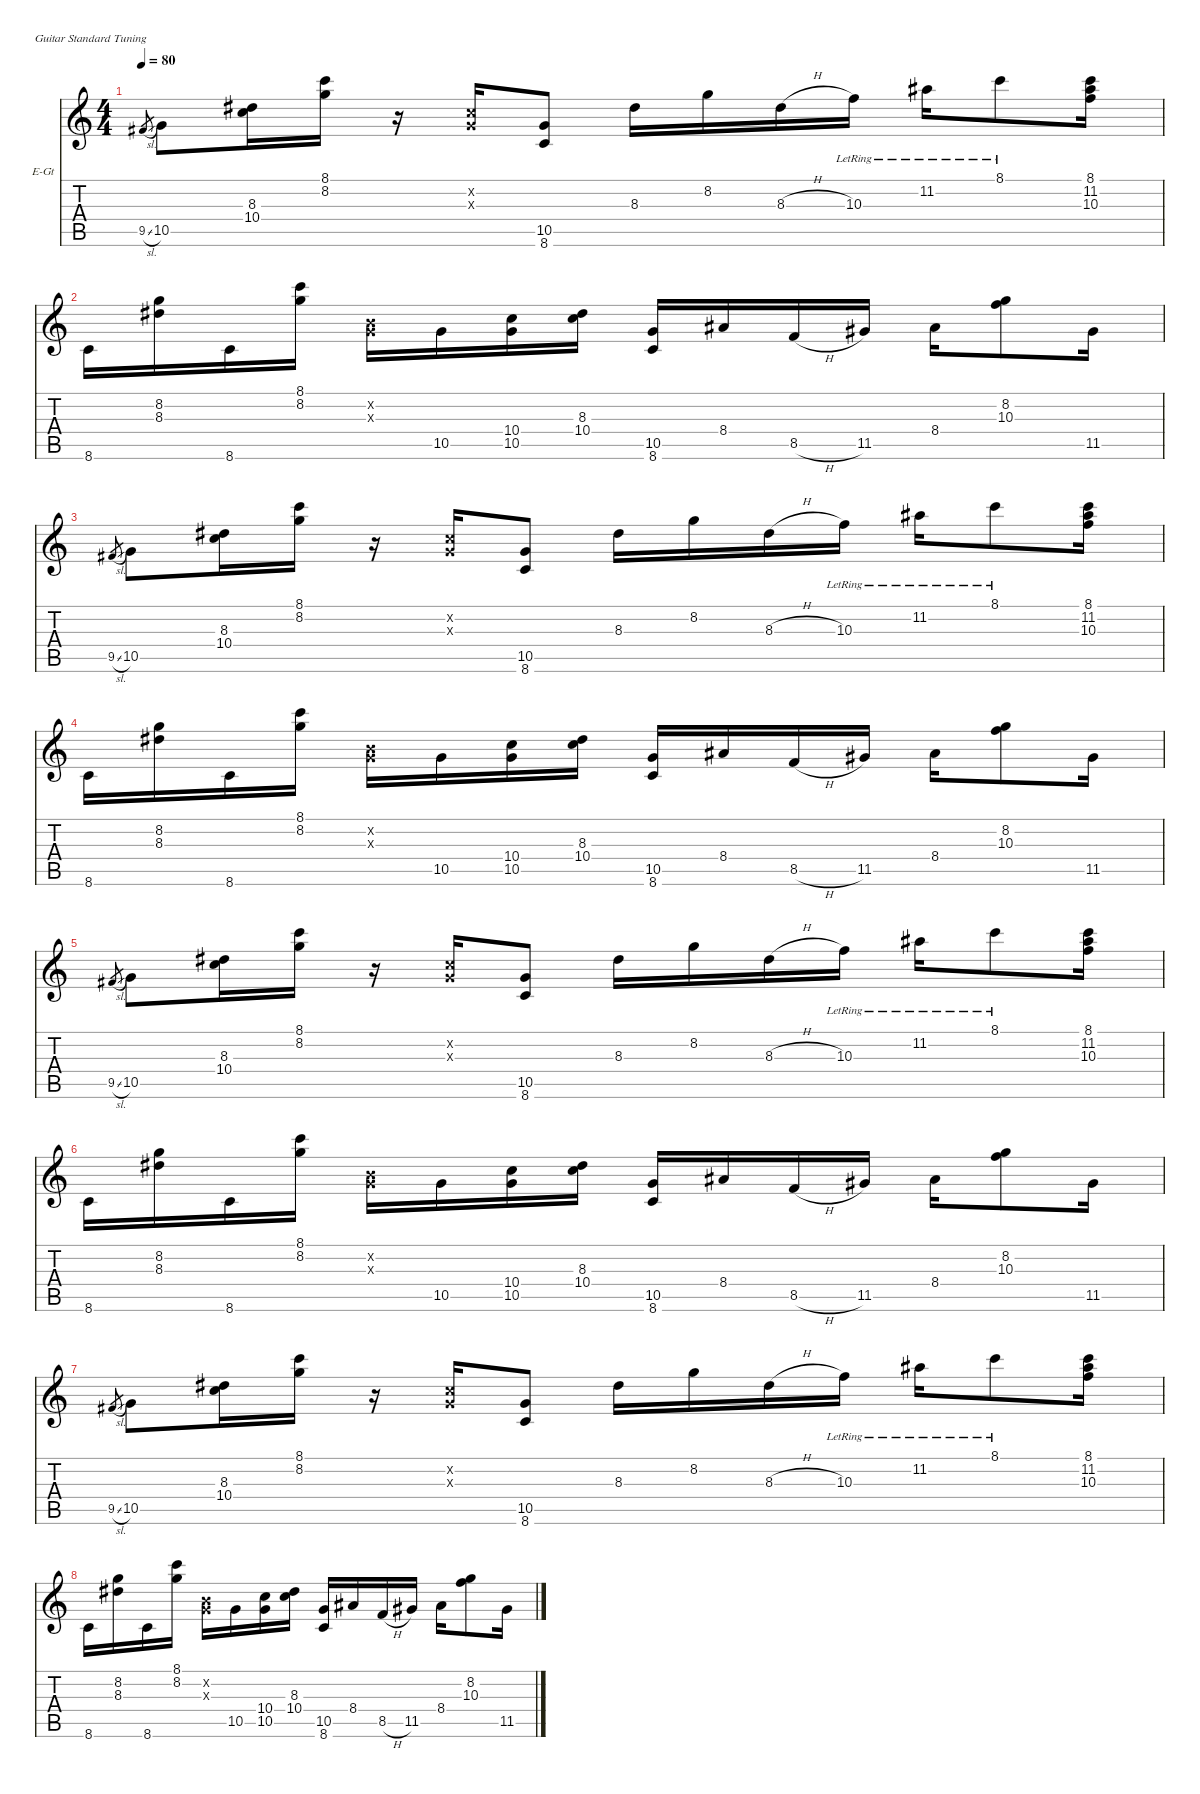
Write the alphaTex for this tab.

\hideDynamics
\bracketExtendMode nobrackets
\firstSystemTrackNameOrientation horizontal
\otherSystemsTrackNameOrientation horizontal
\track ("Clean" "E-Gt") {instrument electricguitarjazz}
\staff {score tabs}
\tuning (E4 B3 G3 D3 A2 E2)
\ts (4 4)
\tempo 80
\clef g2
\ks c
9.5{sl acc #}.8{gr dy mf} 10.5.8{dy f} (8.3{acc #} 10.4).16 (8.1 8.2).16 r.16 (1.2{x} 0.3{x}).16 (10.5 8.6).8 8.3{acc #}.16 8.2.16 8.3{h acc #}.16 10.3{lr}.16 11.2{lr acc #}.16 8.1{lr}.8 (8.1 11.2{acc #} 10.3).16 |
8.6.16{instrument electricguitarjazz instrument electricguitarjazz} (8.2 8.3{acc #}).16 8.6.16 (8.1 8.2).16 (0.2{x} 0.3{x}).16 10.5.16 (10.4 10.5).16 (8.3{acc #} 10.4).16 (10.5 8.6).16 8.4{acc #}.16 8.5{h}.16 11.5{acc #}.16 8.4{acc #}.16 (8.2 10.3).8 11.5{acc #}.16 |
9.5{sl acc #}.8{gr dy mf} 10.5.8{dy f} (8.3{acc #} 10.4).16 (8.1 8.2).16 r.16 (1.2{x} 0.3{x}).16 (10.5 8.6).8 8.3{acc #}.16 8.2.16 8.3{h acc #}.16 10.3{lr}.16 11.2{lr acc #}.16 8.1{lr}.8 (8.1 11.2{acc #} 10.3).16 |
8.6.16{instrument electricguitarjazz instrument electricguitarjazz} (8.2 8.3{acc #}).16 8.6.16 (8.1 8.2).16 (0.2{x} 0.3{x}).16 10.5.16 (10.4 10.5).16 (8.3{acc #} 10.4).16 (10.5 8.6).16 8.4{acc #}.16 8.5{h}.16 11.5{acc #}.16 8.4{acc #}.16 (8.2 10.3).8 11.5{acc #}.16 |
9.5{sl acc #}.8{gr dy mf} 10.5.8{dy f} (8.3{acc #} 10.4).16 (8.1 8.2).16 r.16 (1.2{x} 0.3{x}).16 (10.5 8.6).8 8.3{acc #}.16 8.2.16 8.3{h acc #}.16 10.3{lr}.16 11.2{lr acc #}.16 8.1{lr}.8 (8.1 11.2{acc #} 10.3).16 |
8.6.16{instrument electricguitarjazz instrument electricguitarjazz} (8.2 8.3{acc #}).16 8.6.16 (8.1 8.2).16 (0.2{x} 0.3{x}).16 10.5.16 (10.4 10.5).16 (8.3{acc #} 10.4).16 (10.5 8.6).16 8.4{acc #}.16 8.5{h}.16 11.5{acc #}.16 8.4{acc #}.16 (8.2 10.3).8 11.5{acc #}.16 |
9.5{sl acc #}.8{gr dy mf} 10.5.8{dy f} (8.3{acc #} 10.4).16 (8.1 8.2).16 r.16 (1.2{x} 0.3{x}).16 (10.5 8.6).8 8.3{acc #}.16 8.2.16 8.3{h acc #}.16 10.3{lr}.16 11.2{lr acc #}.16 8.1{lr}.8 (8.1 11.2{acc #} 10.3).16 |
8.6.16{instrument electricguitarjazz instrument electricguitarjazz} (8.2 8.3{acc #}).16 8.6.16 (8.1 8.2).16 (0.2{x} 0.3{x}).16 10.5.16 (10.4 10.5).16 (8.3{acc #} 10.4).16 (10.5 8.6).16 8.4{acc #}.16 8.5{h}.16 11.5{acc #}.16 8.4{acc #}.16 (8.2 10.3).8 11.5{acc #}.16
